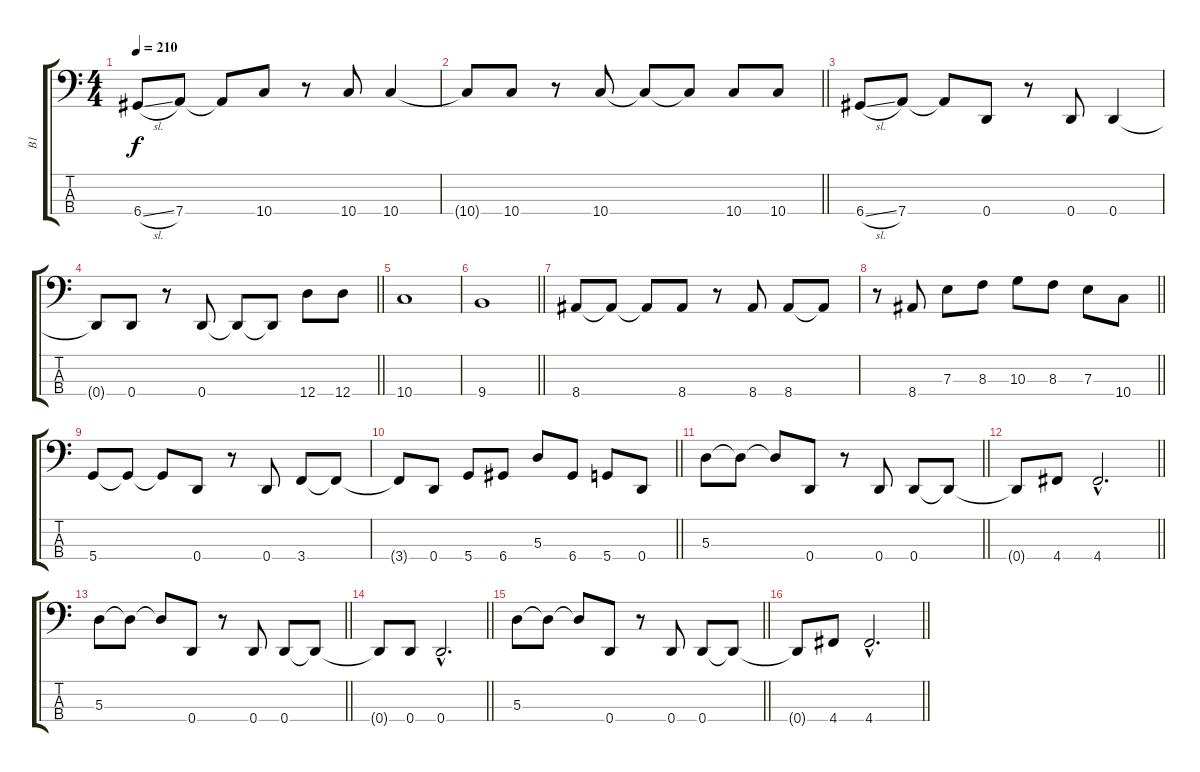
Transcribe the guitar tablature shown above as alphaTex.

\track ("B1" "B1") {instrument slapbass2}
\staff {score tabs}
\tuning (G2 D2 A1 D1) {hide}
\ts (4 4)
\tempo 210
\clef f4
\ks c
6.4{sl}.8{dy f} 7.4.8 7.4{t}.8 10.4.8 r.8 10.4.8 10.4.4 |
\barLineRight lightlight
10.4{t}.8 10.4.8 r.8 10.4.8 10.4{t}.8 10.4{t}.8 10.4.8 10.4.8 |
6.4{sl}.8 7.4.8 7.4{t}.8 0.4.8 r.8 0.4.8 0.4.4 |
\barLineRight lightlight
0.4{t}.8 0.4.8 r.8 0.4.8 0.4{t}.8 0.4{t}.8 12.4.8 12.4.8 |
10.4.1 |
\barLineRight lightlight
9.4.1 |
8.4.8 8.4{t}.8 8.4{t}.8 8.4.8 r.8 8.4.8 8.4.8 8.4{t}.8 |
\barLineRight lightlight
r.8 8.4.8 7.3.8 8.3.8 10.3.8 8.3.8 7.3.8 10.4.8 |
5.4.8 5.4{t}.8 5.4{t}.8 0.4.8 r.8 0.4.8 3.4.8 3.4{t}.8 |
\barLineRight lightlight
3.4{t}.8 0.4.8 5.4.8 6.4.8 5.3.8 6.4.8 5.4.8 0.4.8 |
\section ("" "")
\barLineRight lightlight
5.3.8 5.3{t}.8 5.3{t}.8 0.4.8 r.8 0.4.8 0.4.8 0.4{t}.8 |
\barLineRight lightlight
0.4{t}.8 4.4.8 4.4{hac}.2{d} |
\barLineRight lightlight
5.3.8 5.3{t}.8 5.3{t}.8 0.4.8 r.8 0.4.8 0.4.8 0.4{t}.8 |
\barLineRight lightlight
0.4{t}.8 0.4.8 0.4{hac}.2{d} |
\barLineRight lightlight
5.3.8 5.3{t}.8 5.3{t}.8 0.4.8 r.8 0.4.8 0.4.8 0.4{t}.8 |
\barLineRight lightlight
0.4{t}.8 4.4.8 4.4{hac}.2{d}
